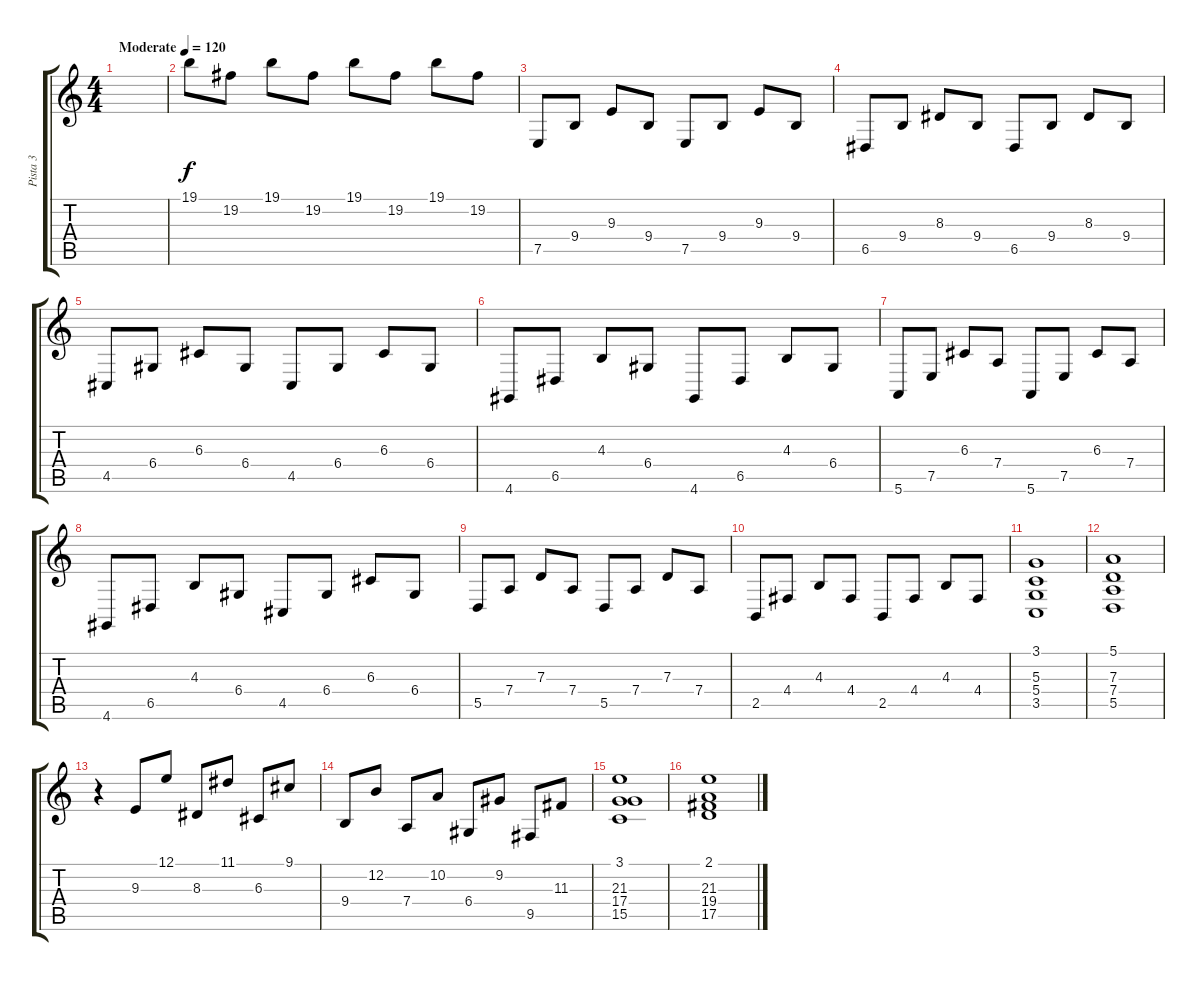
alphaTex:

\track ("Pista 3" "Pista 3") {instrument acousticgrandpiano}
\staff {score tabs}
\tuning (E4 B3 G3 D3 A2 E2) {hide}
\ts (4 4)
\tempo (120 "Moderate")
\clef g2
\ks c
|
19.1.8 19.2.8 19.1.8 19.2.8 19.1.8 19.2.8 19.1.8 19.2.8 |
7.5.8 9.4.8 9.3.8 9.4.8 7.5.8 9.4.8 9.3.8 9.4.8 |
6.5.8 9.4.8 8.3.8 9.4.8 6.5.8 9.4.8 8.3.8 9.4.8 |
4.5.8 6.4.8 6.3.8 6.4.8 4.5.8 6.4.8 6.3.8 6.4.8 |
4.6.8 6.5.8 4.3.8 6.4.8 4.6.8 6.5.8 4.3.8 6.4.8 |
5.6.8 7.5.8 6.3.8 7.4.8 5.6.8 7.5.8 6.3.8 7.4.8 |
4.6.8 6.5.8 4.3.8 6.4.8 4.5.8 6.4.8 6.3.8 6.4.8 |
5.5.8 7.4.8 7.3.8 7.4.8 5.5.8 7.4.8 7.3.8 7.4.8 |
2.5.8 4.4.8 4.3.8 4.4.8 2.5.8 4.4.8 4.3.8 4.4.8 |
(3.1 5.3 5.4 3.5).1 |
(5.1 7.3 7.4 5.5).1 |
r.4 9.3.8 12.1.8 8.3.8 11.1.8 6.3.8 9.1.8 |
9.4.8 12.2.8 7.4.8 10.2.8 6.4.8 9.2.8 9.5.8 11.3.8 |
(3.1 21.3 17.4 15.5).1 |
(2.1 21.3 19.4 17.5).1
